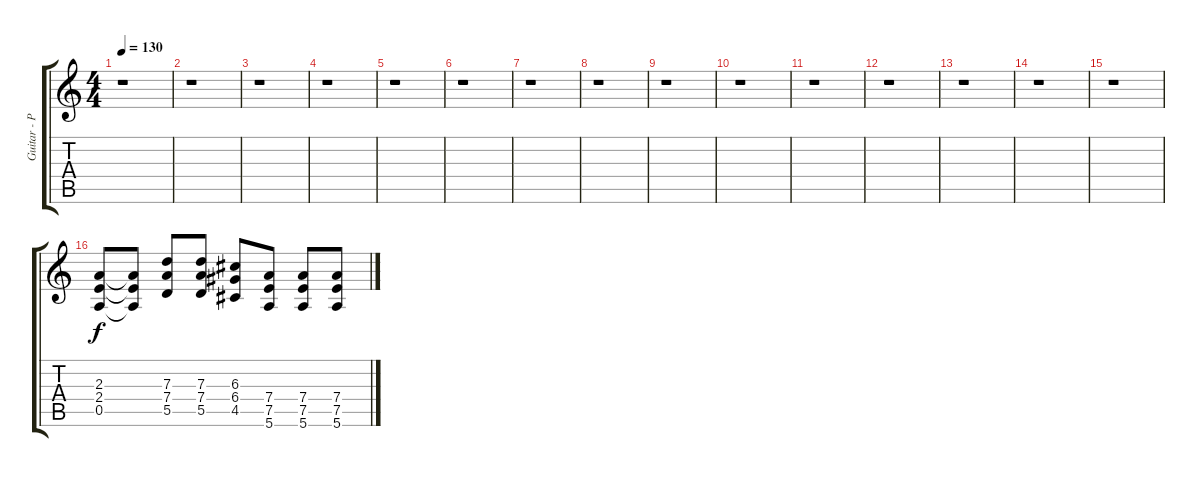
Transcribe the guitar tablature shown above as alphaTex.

\track ("Guitar - Paulu Rantasalmi" "Guitar - P") {instrument electricguitarjazz}
\staff {score tabs}
\tuning (E4 B3 G3 D3 A2 E2) {hide}
\ts (4 4)
\tempo 130
\clef g2
\ks c
r.1{dy f} |
r.1 |
r.1 |
r.1 |
r.1 |
r.1 |
r.1 |
r.1 |
r.1 |
r.1 |
r.1 |
r.1 |
r.1 |
r.1 |
r.1 |
(2.3 2.4 0.5).8 (2.3{t} 2.4{t} 0.5{t}).8 (7.3 7.4 5.5).8 (7.3 7.4 5.5).8 (6.3 6.4 4.5).8 (7.4 7.5 5.6).8 (7.4 7.5 5.6).8 (7.4 7.5 5.6).8
